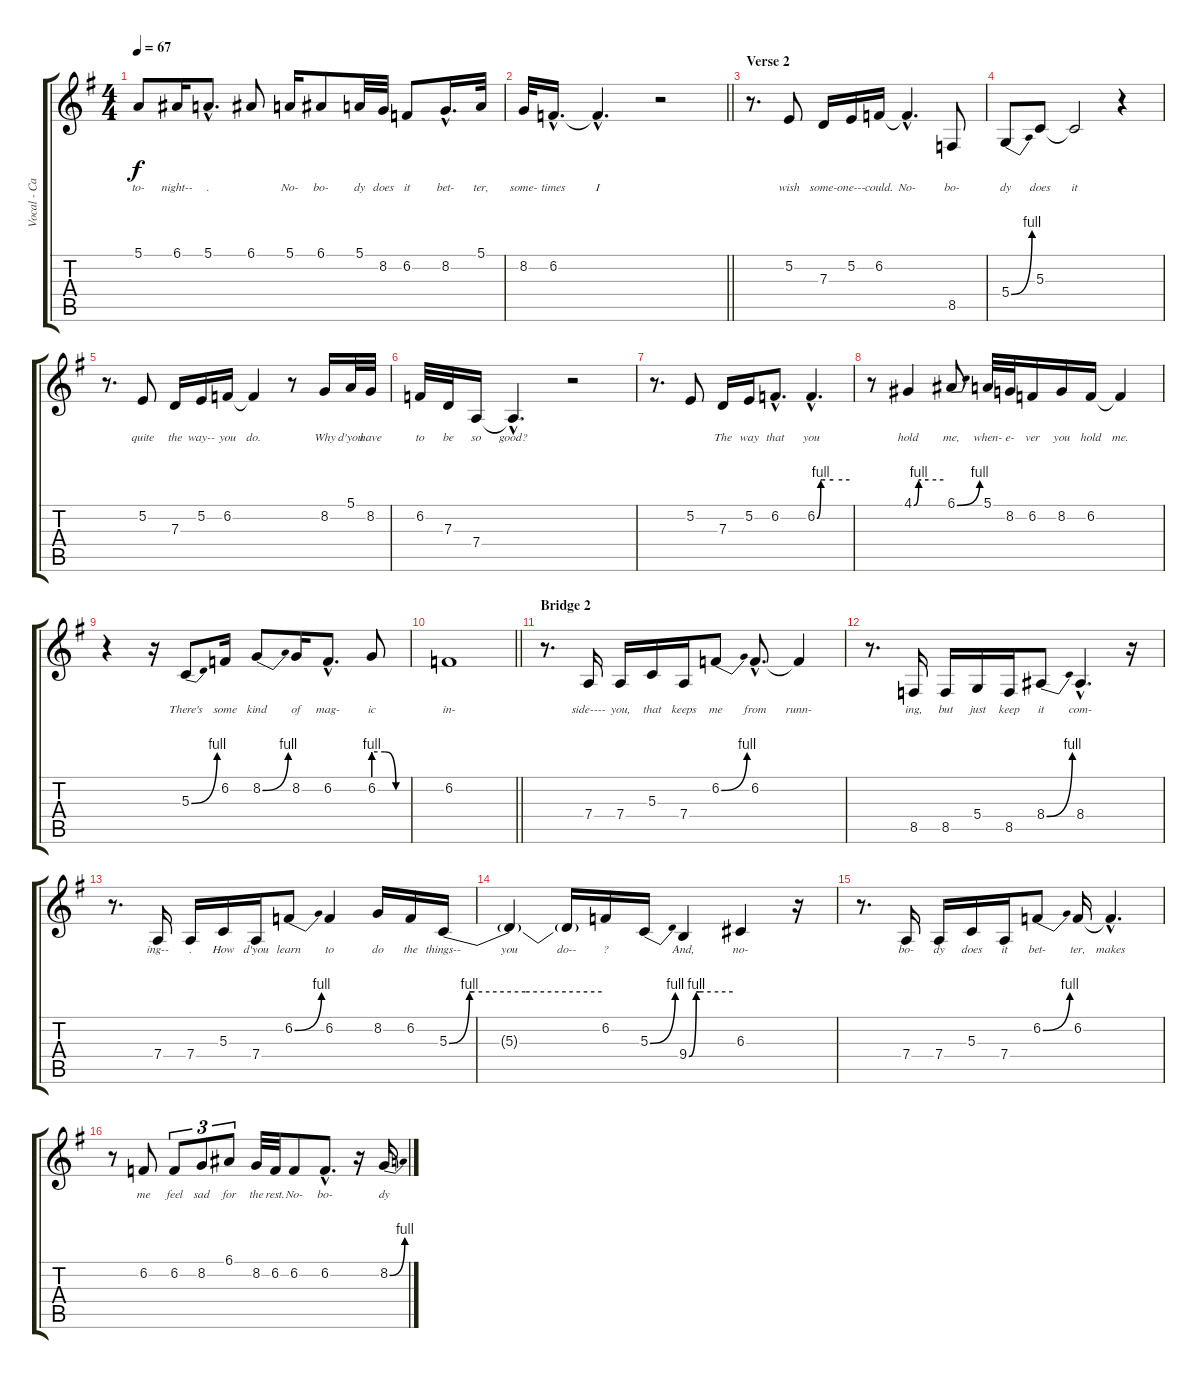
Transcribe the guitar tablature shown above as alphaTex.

\track ("Vocal - Carly Simon" "Vocal - Ca") {instrument flute}
\staff {score tabs}
\tuning (E4 B3 G3 D3 A2 E2) {hide}
\ts (4 4)
\tempo 67
\clef g2
\ks g
5.1.8{lyrics (0 "to-") lyrics (1 "") lyrics (2 "") lyrics (3 "") lyrics (4 "") dy f} 6.1.16{lyrics (0 "night--") lyrics (1 "") lyrics (2 "") lyrics (3 "") lyrics (4 "")} 5.1{hac}.8{d lyrics (0 ".") lyrics (1 "") lyrics (2 "") lyrics (3 "") lyrics (4 "")} 6.1.8{lyrics (0 "") lyrics (1 "") lyrics (2 "") lyrics (3 "") lyrics (4 "")} 5.1.16{lyrics (0 "No-") lyrics (1 "") lyrics (2 "") lyrics (3 "") lyrics (4 "")} 6.1.8{lyrics (0 "bo-") lyrics (1 "") lyrics (2 "") lyrics (3 "") lyrics (4 "")} 5.1.32{lyrics (0 "dy") lyrics (1 "") lyrics (2 "") lyrics (3 "") lyrics (4 "")} 8.2.32{lyrics (0 "does") lyrics (1 "") lyrics (2 "") lyrics (3 "") lyrics (4 "")} 6.2.8{lyrics (0 "it") lyrics (1 "") lyrics (2 "") lyrics (3 "") lyrics (4 "")} 8.2{hac}.16{d lyrics (0 "bet-") lyrics (1 "") lyrics (2 "") lyrics (3 "") lyrics (4 "")} 5.1.32{lyrics (0 "ter,") lyrics (1 "") lyrics (2 "") lyrics (3 "") lyrics (4 "")} |
\barLineRight lightlight
8.2.32{lyrics (0 "some-") lyrics (1 "") lyrics (2 "") lyrics (3 "") lyrics (4 "")} 6.2{hac}.16{d lyrics (0 "times") lyrics (1 "") lyrics (2 "") lyrics (3 "") lyrics (4 "")} 6.2{hac t}.4{d lyrics (0 "I") lyrics (1 "") lyrics (2 "") lyrics (3 "") lyrics (4 "")} r.2 |
\section ("" "Verse 2")
r.8{d} 5.2.8{lyrics (0 "wish") lyrics (1 "") lyrics (2 "") lyrics (3 "") lyrics (4 "")} 7.3.16{lyrics (0 "some-") lyrics (1 "") lyrics (2 "") lyrics (3 "") lyrics (4 "")} 5.2.16{lyrics (0 "one---") lyrics (1 "") lyrics (2 "") lyrics (3 "") lyrics (4 "")} 6.2.16{lyrics (0 "could.") lyrics (1 "") lyrics (2 "") lyrics (3 "") lyrics (4 "")} 6.2{hac t}.4{d lyrics (0 "No-") lyrics (1 "") lyrics (2 "") lyrics (3 "") lyrics (4 "")} 8.5.8{lyrics (0 "bo-") lyrics (1 "") lyrics (2 "") lyrics (3 "") lyrics (4 "")} |
5.4{be (bend 0 0 60 4)}.8{lyrics (0 "dy") lyrics (1 "") lyrics (2 "") lyrics (3 "") lyrics (4 "")} 5.3.8{lyrics (0 "does") lyrics (1 "") lyrics (2 "") lyrics (3 "") lyrics (4 "")} 5.3{t}.2{lyrics (0 "it") lyrics (1 "") lyrics (2 "") lyrics (3 "") lyrics (4 "")} r.4 |
r.8{d} 5.2.8{lyrics (0 "quite") lyrics (1 "") lyrics (2 "") lyrics (3 "") lyrics (4 "")} 7.3.16{lyrics (0 "the") lyrics (1 "") lyrics (2 "") lyrics (3 "") lyrics (4 "")} 5.2.16{lyrics (0 "way--") lyrics (1 "") lyrics (2 "") lyrics (3 "") lyrics (4 "")} 6.2.16{lyrics (0 "you") lyrics (1 "") lyrics (2 "") lyrics (3 "") lyrics (4 "")} 6.2{t}.4{lyrics (0 "do.") lyrics (1 "") lyrics (2 "") lyrics (3 "") lyrics (4 "")} r.8 8.2.16{lyrics (0 "Why") lyrics (1 "") lyrics (2 "") lyrics (3 "") lyrics (4 "")} 5.1.32{lyrics (0 "d'you") lyrics (1 "") lyrics (2 "") lyrics (3 "") lyrics (4 "")} 8.2.32{lyrics (0 "have") lyrics (1 "") lyrics (2 "") lyrics (3 "") lyrics (4 "")} |
6.2.32{lyrics (0 "to") lyrics (1 "") lyrics (2 "") lyrics (3 "") lyrics (4 "")} 7.3.32{lyrics (0 "be") lyrics (1 "") lyrics (2 "") lyrics (3 "") lyrics (4 "")} 7.4.16{lyrics (0 "so") lyrics (1 "") lyrics (2 "") lyrics (3 "") lyrics (4 "")} 7.4{hac t}.4{d lyrics (0 "good?") lyrics (1 "") lyrics (2 "") lyrics (3 "") lyrics (4 "")} r.2 |
r.8{d} 5.2.8{lyrics (0 "") lyrics (1 "") lyrics (2 "") lyrics (3 "") lyrics (4 "")} 7.3.16{lyrics (0 "The") lyrics (1 "") lyrics (2 "") lyrics (3 "") lyrics (4 "")} 5.2.16{lyrics (0 "way") lyrics (1 "") lyrics (2 "") lyrics (3 "") lyrics (4 "")} 6.2{hac}.8{d lyrics (0 "that") lyrics (1 "") lyrics (2 "") lyrics (3 "") lyrics (4 "")} 6.2{be (custom 0 0 7 4 10 4 15 4 30 4 60 4) hac}.4{d lyrics (0 "you") lyrics (1 "") lyrics (2 "") lyrics (3 "") lyrics (4 "")} |
r.8 4.1{be (custom 0 0 10 4 15 4 30 4 60 4)}.4{lyrics (0 "hold") lyrics (1 "") lyrics (2 "") lyrics (3 "") lyrics (4 "")} 6.1{be (bend 0 0 60 4)}.8{lyrics (0 "me,") lyrics (1 "") lyrics (2 "") lyrics (3 "") lyrics (4 "")} 5.1.32{lyrics (0 "when-") lyrics (1 "") lyrics (2 "") lyrics (3 "") lyrics (4 "")} 8.2.32{lyrics (0 "e-") lyrics (1 "") lyrics (2 "") lyrics (3 "") lyrics (4 "")} 6.2.16{lyrics (0 "ver") lyrics (1 "") lyrics (2 "") lyrics (3 "") lyrics (4 "")} 8.2.16{lyrics (0 "you") lyrics (1 "") lyrics (2 "") lyrics (3 "") lyrics (4 "")} 6.2.16{lyrics (0 "hold") lyrics (1 "") lyrics (2 "") lyrics (3 "") lyrics (4 "")} 6.2{t}.4{lyrics (0 "me.") lyrics (1 "") lyrics (2 "") lyrics (3 "") lyrics (4 "")} |
r.4 r.16 5.3{be (bend 0 0 60 4)}.8{lyrics (0 "There's") lyrics (1 "") lyrics (2 "") lyrics (3 "") lyrics (4 "")} 6.2.16{lyrics (0 "some") lyrics (1 "") lyrics (2 "") lyrics (3 "") lyrics (4 "")} 8.2{be (bend 0 0 60 4)}.8{lyrics (0 "kind") lyrics (1 "") lyrics (2 "") lyrics (3 "") lyrics (4 "")} 8.2.16{lyrics (0 "of") lyrics (1 "") lyrics (2 "") lyrics (3 "") lyrics (4 "")} 6.2{hac}.8{d lyrics (0 "mag-") lyrics (1 "") lyrics (2 "") lyrics (3 "") lyrics (4 "")} 6.2{be (custom 0 4 20 4 40 0 60 0)}.8{lyrics (0 "ic") lyrics (1 "") lyrics (2 "") lyrics (3 "") lyrics (4 "")} |
\barLineRight lightlight
6.2.1{lyrics (0 "in-") lyrics (1 "") lyrics (2 "") lyrics (3 "") lyrics (4 "")} |
\section ("" "Bridge 2")
r.8{d} 7.4.16{lyrics (0 "side----") lyrics (1 "") lyrics (2 "") lyrics (3 "") lyrics (4 "")} 7.4.16{lyrics (0 "you,") lyrics (1 "") lyrics (2 "") lyrics (3 "") lyrics (4 "")} 5.3.16{lyrics (0 "that") lyrics (1 "") lyrics (2 "") lyrics (3 "") lyrics (4 "")} 7.4.16{lyrics (0 "keeps") lyrics (1 "") lyrics (2 "") lyrics (3 "") lyrics (4 "")} 6.2{be (bend 0 0 60 4)}.8{lyrics (0 "me") lyrics (1 "") lyrics (2 "") lyrics (3 "") lyrics (4 "")} 6.2{hac}.8{d lyrics (0 "from") lyrics (1 "") lyrics (2 "") lyrics (3 "") lyrics (4 "")} 6.2{t}.4{lyrics (0 "runn-") lyrics (1 "") lyrics (2 "") lyrics (3 "") lyrics (4 "")} |
r.8{d} 8.5.16{lyrics (0 "ing,") lyrics (1 "") lyrics (2 "") lyrics (3 "") lyrics (4 "")} 8.5.16{lyrics (0 "but") lyrics (1 "") lyrics (2 "") lyrics (3 "") lyrics (4 "")} 5.4.16{lyrics (0 "just") lyrics (1 "") lyrics (2 "") lyrics (3 "") lyrics (4 "")} 8.5.16{lyrics (0 "keep") lyrics (1 "") lyrics (2 "") lyrics (3 "") lyrics (4 "")} 8.4{be (bend 0 0 60 4)}.8{lyrics (0 "it") lyrics (1 "") lyrics (2 "") lyrics (3 "") lyrics (4 "")} 8.4{hac}.4{d lyrics (0 "com-") lyrics (1 "") lyrics (2 "") lyrics (3 "") lyrics (4 "")} r.16 |
r.8{d} 7.4.16{lyrics (0 "ing--") lyrics (1 "") lyrics (2 "") lyrics (3 "") lyrics (4 "")} 7.4.16{lyrics (0 ".") lyrics (1 "") lyrics (2 "") lyrics (3 "") lyrics (4 "")} 5.3.16{lyrics (0 "How") lyrics (1 "") lyrics (2 "") lyrics (3 "") lyrics (4 "")} 7.4.16{lyrics (0 "d'you") lyrics (1 "") lyrics (2 "") lyrics (3 "") lyrics (4 "")} 6.2{be (bend 0 0 60 4)}.8{lyrics (0 "learn") lyrics (1 "") lyrics (2 "") lyrics (3 "") lyrics (4 "")} 6.2.4{lyrics (0 "to") lyrics (1 "") lyrics (2 "") lyrics (3 "") lyrics (4 "")} 8.2.16{lyrics (0 "do") lyrics (1 "") lyrics (2 "") lyrics (3 "") lyrics (4 "")} 6.2.16{lyrics (0 "the") lyrics (1 "") lyrics (2 "") lyrics (3 "") lyrics (4 "")} 5.3{be (custom 0 0 8 4 10 4 30 4 60 4)}.16{lyrics (0 "things--") lyrics (1 "") lyrics (2 "") lyrics (3 "") lyrics (4 "")} |
5.3{t}.4{lyrics (0 "you") lyrics (1 "") lyrics (2 "") lyrics (3 "") lyrics (4 "")} 5.3{t}.16{lyrics (0 "do--") lyrics (1 "") lyrics (2 "") lyrics (3 "") lyrics (4 "")} 6.2.16{lyrics (0 "?") lyrics (1 "") lyrics (2 "") lyrics (3 "") lyrics (4 "")} 5.3{be (bend 0 0 60 4)}.16{lyrics (0 "") lyrics (1 "") lyrics (2 "") lyrics (3 "") lyrics (4 "")} 9.4{be (custom 0 0 10 4 15 4 30 4 60 4)}.4{lyrics (0 "And,") lyrics (1 "") lyrics (2 "") lyrics (3 "") lyrics (4 "")} 6.3.4{lyrics (0 "no-") lyrics (1 "") lyrics (2 "") lyrics (3 "") lyrics (4 "")} r.16 |
r.8{d} 7.4.16{lyrics (0 "bo-") lyrics (1 "") lyrics (2 "") lyrics (3 "") lyrics (4 "")} 7.4.16{lyrics (0 "dy") lyrics (1 "") lyrics (2 "") lyrics (3 "") lyrics (4 "")} 5.3.16{lyrics (0 "does") lyrics (1 "") lyrics (2 "") lyrics (3 "") lyrics (4 "")} 7.4.16{lyrics (0 "it") lyrics (1 "") lyrics (2 "") lyrics (3 "") lyrics (4 "")} 6.2{be (bend 0 0 60 4)}.8{lyrics (0 "bet-") lyrics (1 "") lyrics (2 "") lyrics (3 "") lyrics (4 "")} 6.2.16{lyrics (0 "ter,") lyrics (1 "") lyrics (2 "") lyrics (3 "") lyrics (4 "")} 6.2{hac t}.4{d lyrics (0 "makes") lyrics (1 "") lyrics (2 "") lyrics (3 "") lyrics (4 "")} |
r.8 6.2.8{lyrics (0 "me") lyrics (1 "") lyrics (2 "") lyrics (3 "") lyrics (4 "")} 6.2.8{tu (3 2) lyrics (0 "feel") lyrics (1 "") lyrics (2 "") lyrics (3 "") lyrics (4 "")} 8.2.8{tu (3 2) lyrics (0 "sad") lyrics (1 "") lyrics (2 "") lyrics (3 "") lyrics (4 "")} 6.1.8{tu (3 2) lyrics (0 "for") lyrics (1 "") lyrics (2 "") lyrics (3 "") lyrics (4 "")} 8.2.32{lyrics (0 "the") lyrics (1 "") lyrics (2 "") lyrics (3 "") lyrics (4 "")} 6.2.32{lyrics (0 "rest.") lyrics (1 "") lyrics (2 "") lyrics (3 "") lyrics (4 "")} 6.2.8{lyrics (0 "No-") lyrics (1 "") lyrics (2 "") lyrics (3 "") lyrics (4 "")} 6.2{hac}.8{d lyrics (0 "bo-") lyrics (1 "") lyrics (2 "") lyrics (3 "") lyrics (4 "")} r.16 8.2{be (bend 0 0 60 4)}.16{lyrics (0 "dy") lyrics (1 "") lyrics (2 "") lyrics (3 "") lyrics (4 "")}
